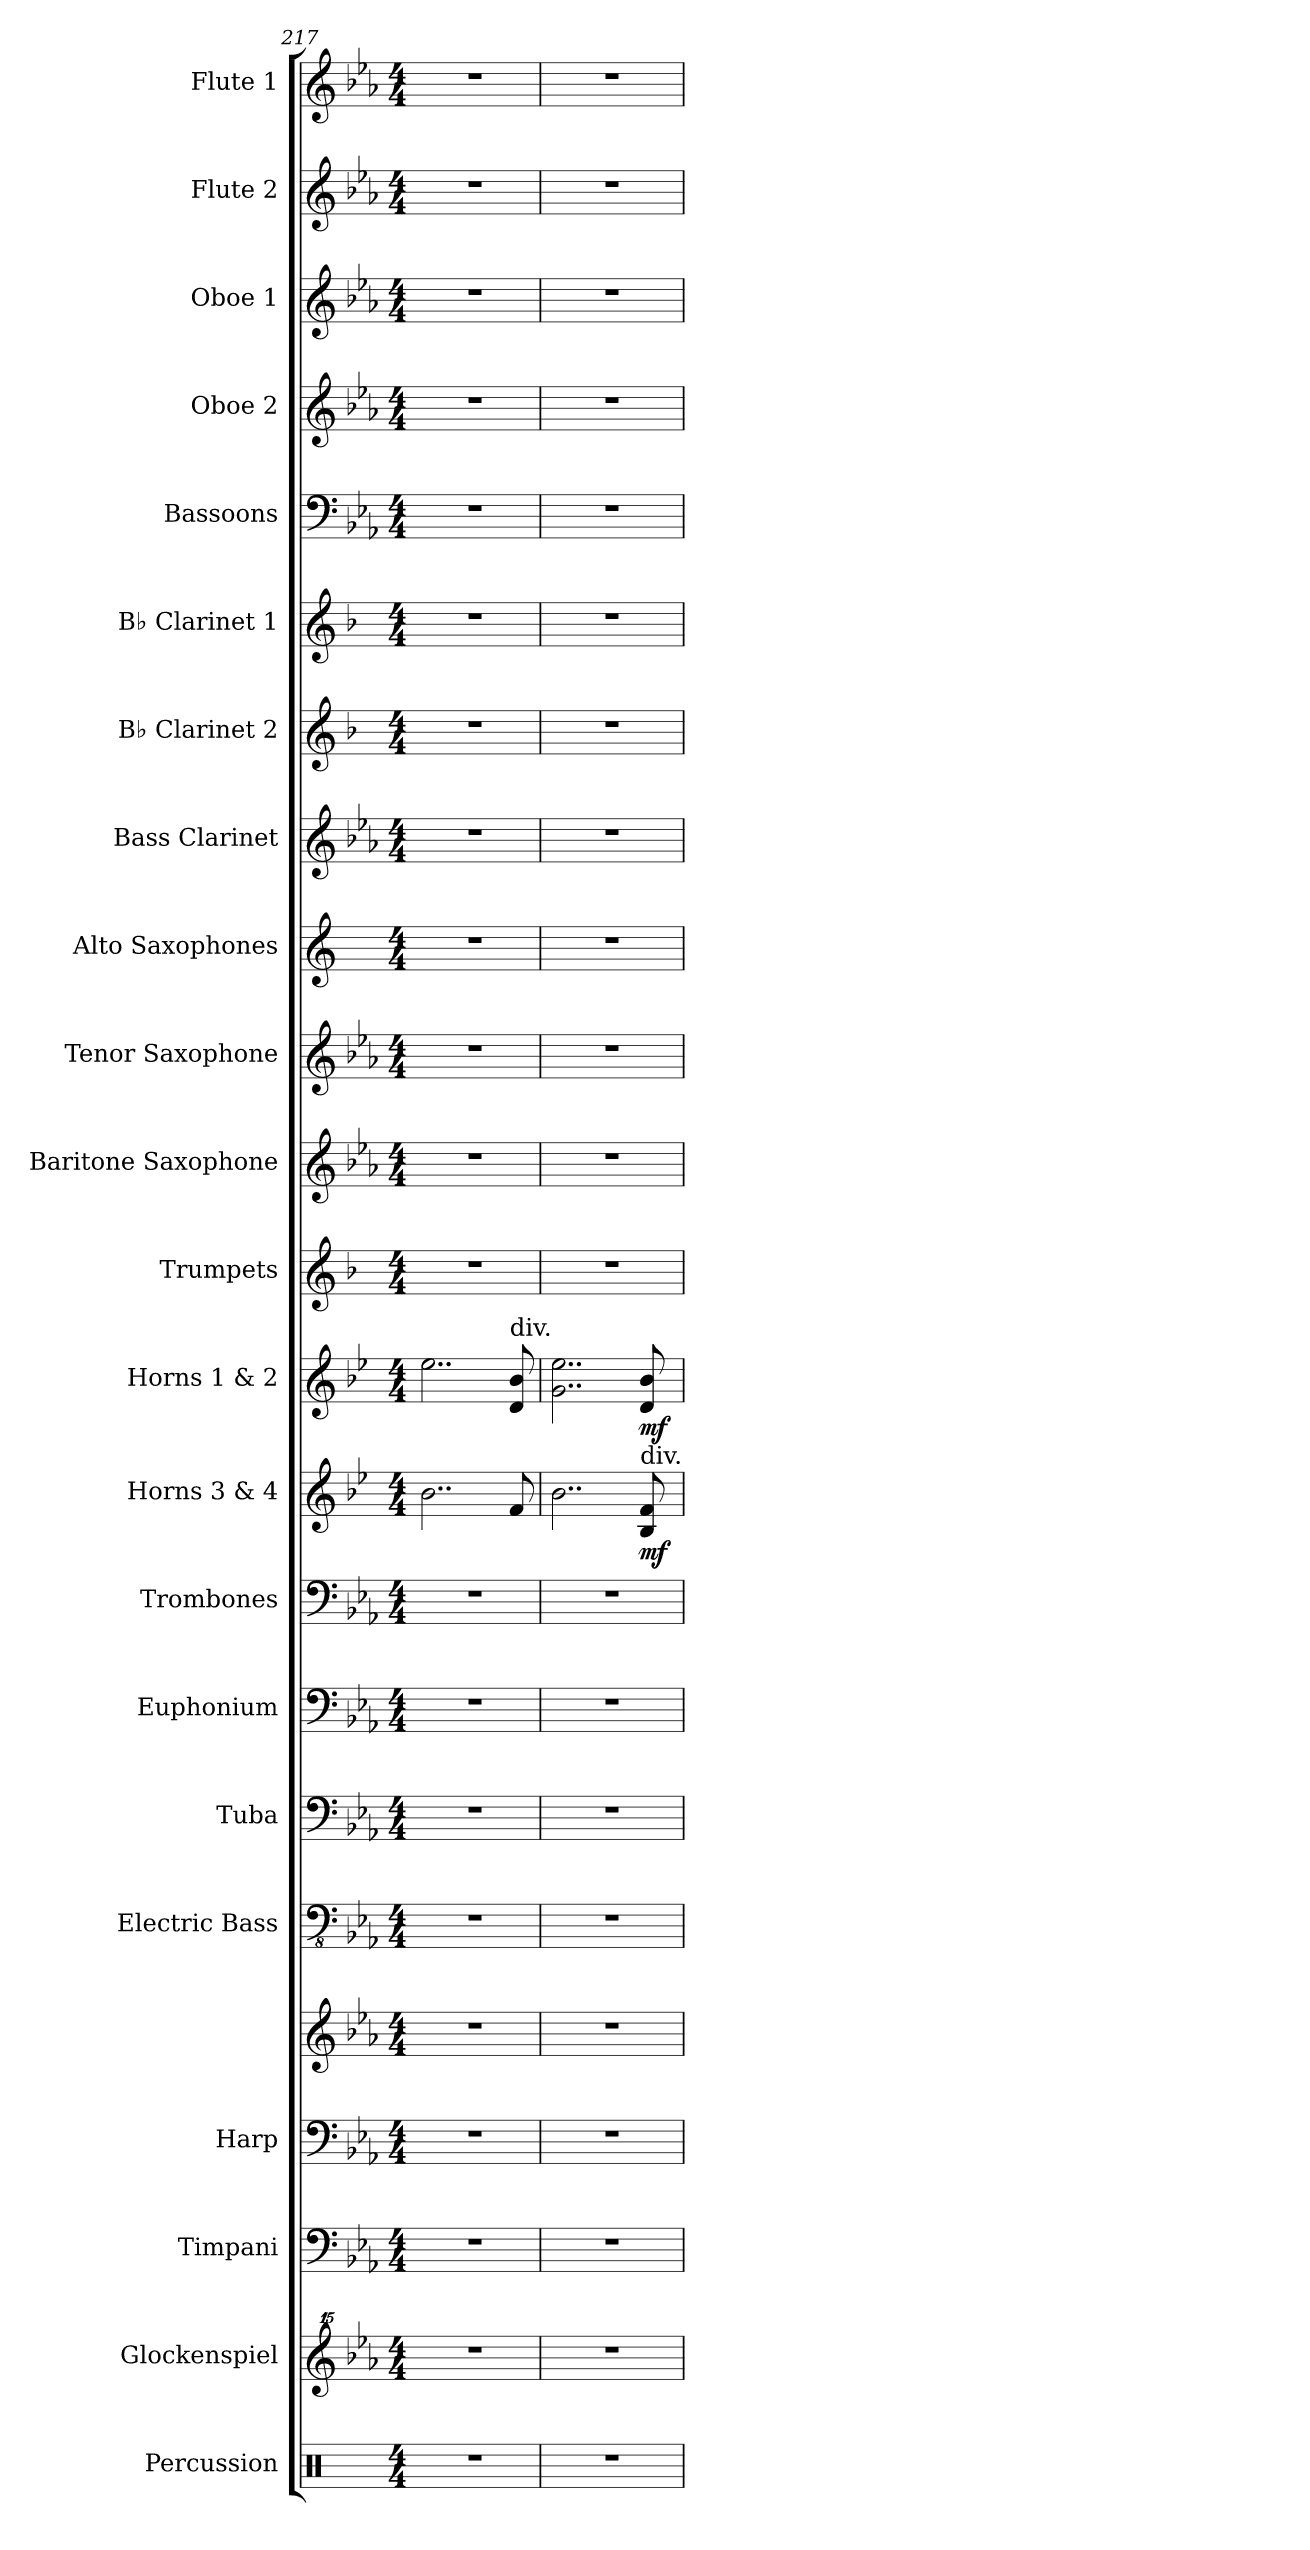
**kern	**kern	**kern	**kern	**kern	**kern	**kern	**kern	**kern	**kern	**dynam	**kern	**dynam	**kern	**kern	**kern	**kern	**kern	**kern	**kern	**kern	**kern	**kern	**kern	**kern
*part22	*part21	*part20	*part19	*part19	*part18	*part17	*part16	*part15	*part14	*part14	*part13	*part13	*part12	*part11	*part10	*part9	*part8	*part7	*part6	*part5	*part4	*part3	*part2	*part1
*staff23	*staff22	*staff21	*staff20	*staff19	*staff18	*staff17	*staff16	*staff15	*staff14	*staff14	*staff13	*staff13	*staff12	*staff11	*staff10	*staff9	*staff8	*staff7	*staff6	*staff5	*staff4	*staff3	*staff2	*staff1
*I"Percussion	*I"Glockenspiel	*I"Timpani	*I"Harp	*	*I"Electric Bass	*I"Tuba	*I"Euphonium	*I"Trombones	*I"Horns 3 &amp; 4	*	*I"Horns 1 &amp; 2	*	*I"Trumpets	*I"Baritone Saxophone	*I"Tenor Saxophone	*I"Alto Saxophones	*I"Bass Clarinet	*I"B♭ Clarinet 2	*I"B♭ Clarinet 1	*I"Bassoons	*I"Oboe 2	*I"Oboe 1	*I"Flute 2	*I"Flute 1
*I'Perc.	*I'Glk.	*I'Timp.	*I'Hrp.	*	*I'El. B.	*I'Tba.	*I'Euph.	*I'Tbns.	*I'Hns. 3/4	*	*I'Hns. 1/2	*	*I'Tpts.	*I'Bar. Sax.	*I'T. Sax.	*I'A. Saxes.	*I'B. Cl.	*I'B♭ Cl. 2	*I'B♭ Cl. 1	*I'Bsns.	*I'Ob. 2	*I'Ob. 1	*I'Fl. 2	*I'Fl. 1
*clefX	*clefG^^2	*clefF4	*clefF4	*clefG2	*clefFv4	*clefF4	*clefF4	*clefF4	*clefG2	*	*clefG2	*	*clefG2	*clefG2	*clefG2	*clefG2	*clefG2	*clefG2	*clefG2	*clefF4	*clefG2	*clefG2	*clefG2	*clefG2
*	*	*	*	*	*	*	*	*	*ITrd4c7	*	*ITrd4c7	*	*ITrd1c2	*ITrd12c21	*ITrd8c14	*ITrd5c9	*ITrd8c14	*ITrd1c2	*ITrd1c2	*	*	*	*	*
*k[]	*k[b-e-a-]	*k[b-e-a-]	*k[b-e-a-]	*k[b-e-a-]	*k[b-e-a-]	*k[b-e-a-]	*k[b-e-a-]	*k[b-e-a-]	*k[b-e-a-]	*	*k[b-e-a-]	*	*k[b-e-a-]	*k[b-e-a-]	*k[b-e-a-]	*k[b-e-a-]	*k[b-e-a-]	*k[b-e-a-]	*k[b-e-a-]	*k[b-e-a-]	*k[b-e-a-]	*k[b-e-a-]	*k[b-e-a-]	*k[b-e-a-]
*M4/4	*M4/4	*M4/4	*M4/4	*M4/4	*M4/4	*M4/4	*M4/4	*M4/4	*M4/4	*	*M4/4	*	*M4/4	*M4/4	*M4/4	*M4/4	*M4/4	*M4/4	*M4/4	*M4/4	*M4/4	*M4/4	*M4/4	*M4/4
=217	=217	=217	=217	=217	=217	=217	=217	=217	=217	=217	=217	=217	=217	=217	=217	=217	=217	=217	=217	=217	=217	=217	=217	=217
1r	1r	1r	1r	1r	1r	1r	1r	1r	2..e-\	.	2..a-\	.	1r	1r	1r	1r	1r	1r	1r	1r	1r	1r	1r	1r
!	!	!	!	!	!	!	!	!	!	!	!LO:TX:a:t=div.	!	!	!	!	!	!	!	!	!	!	!	!	!
.	.	.	.	.	.	.	.	.	8B-/	.	8G/ 8e-/	.	.	.	.	.	.	.	.	.	.	.	.	.
=218	=218	=218	=218	=218	=218	=218	=218	=218	=218	=218	=218	=218	=218	=218	=218	=218	=218	=218	=218	=218	=218	=218	=218	=218
1r	1r	1r	1r	1r	1r	1r	1r	1r	2..e-\	.	2..c\ 2..a-\	.	1r	1r	1r	1r	1r	1r	1r	1r	1r	1r	1r	1r
!	!	!	!	!	!	!	!	!	!LO:TX:a:t=div.	!	!	!	!	!	!	!	!	!	!	!	!	!	!	!
!	!	!	!	!	!	!	!	!	!	!LO:DY:b	!	!LO:DY:b	!	!	!	!	!	!	!	!	!	!	!	!
.	.	.	.	.	.	.	.	.	8E-/ 8B-/	mf	8G/ 8e-/	mf	.	.	.	.	.	.	.	.	.	.	.	.
=	=	=	=	=	=	=	=	=	=	=	=	=	=	=	=	=	=	=	=	=	=	=	=	=
*-	*-	*-	*-	*-	*-	*-	*-	*-	*-	*-	*-	*-	*-	*-	*-	*-	*-	*-	*-	*-	*-	*-	*-	*-
